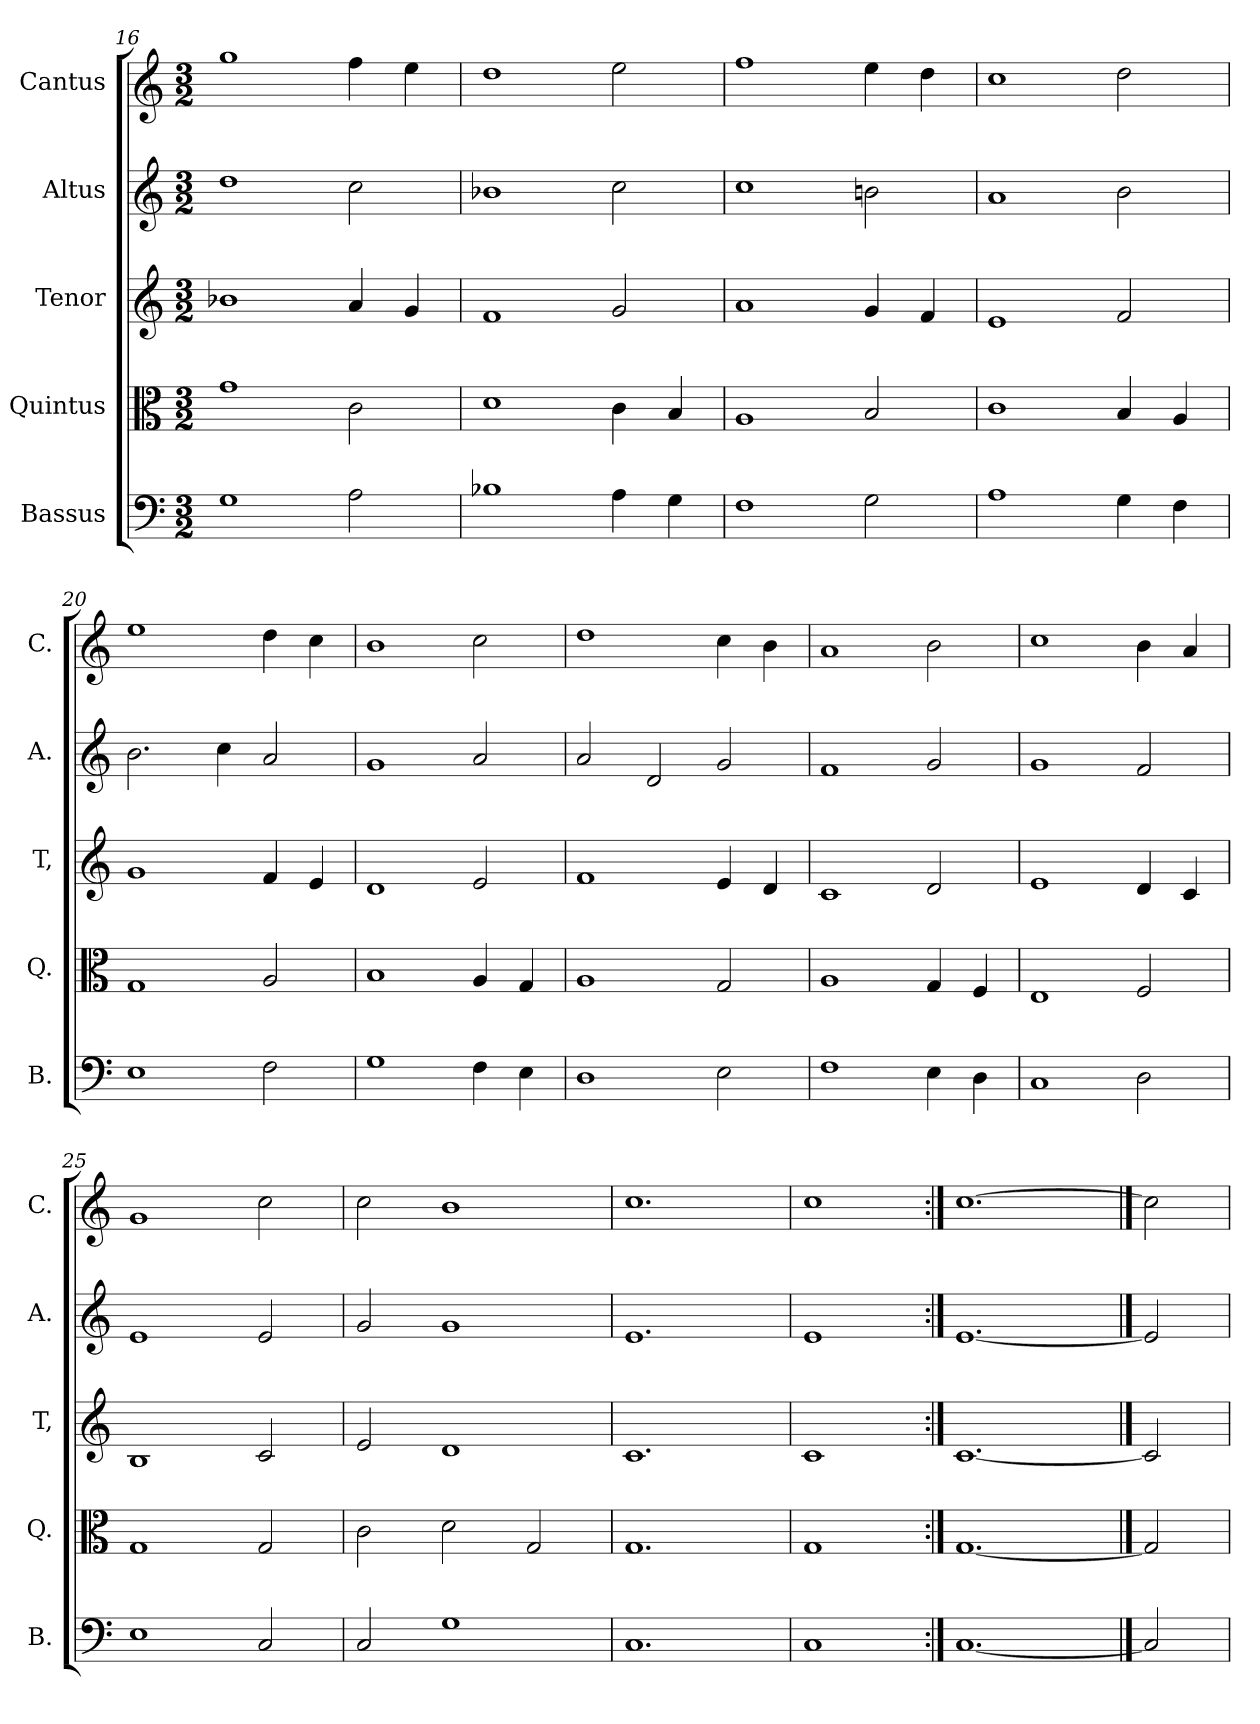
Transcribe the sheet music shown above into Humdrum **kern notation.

**kern	**kern	**kern	**kern	**kern
*part5	*part4	*part3	*part2	*part1
*staff5	*staff4	*staff3	*staff2	*staff1
*I"Bassus	*I"Quintus	*I"Tenor	*I"Altus	*I"Cantus
*I'B.	*I'Q.	*I'T,	*I'A.	*I'C.
*clefF4	*clefC3	*clefG2	*clefG2	*clefG2
*k[]	*k[]	*k[]	*k[]	*k[]
*M3/2	*M3/2	*M3/2	*M3/2	*M3/2
=16	=16	=16	=16	=16
1G	1g	1b-X	1dd	1gg
2A\	2c\	4a/	2cc\	4ff\
.	.	4g/	.	4ee\
=17	=17	=17	=17	=17
1B-X	1d	1f	1b-X	1dd
4A\	4c\	2g/	2cc\	2ee\
4G\	4B/	.	.	.
=18	=18	=18	=18	=18
1F	1A	1a	1cc	1ff
2G\	2B/	4g/	2bn\	4ee\
.	.	4f/	.	4dd\
=19	=19	=19	=19	=19
1A	1c	1e	1a	1cc
4G\	4B/	2f/	2b\	2dd\
4F\	4A/	.	.	.
=20	=20	=20	=20	=20
1E	1G	1g	2.b\	1ee
.	.	.	4cc\	.
2F\	2A/	4f/	2a/	4dd\
.	.	4e/	.	4cc\
=21	=21	=21	=21	=21
1G	1B	1d	1g	1b
4F\	4A/	2e/	2a/	2cc\
4E\	4G/	.	.	.
!!LO:LB:g=z
=22	=22	=22	=22	=22
1D	1A	1f	2a/	1dd
.	.	.	2d/	.
2E\	2G/	4e/	2g/	4cc\
.	.	4d/	.	4b\
=23	=23	=23	=23	=23
1F	1A	1c	1f	1a
4E\	4G/	2d/	2g/	2b\
4D\	4F/	.	.	.
=24	=24	=24	=24	=24
1C	1E	1e	1g	1cc
2D\	2F/	4d/	2f/	4b\
.	.	4c/	.	4a/
=25	=25	=25	=25	=25
1E	1G	1B	1e	1g
2C/	2G/	2c/	2e/	2cc\
=26	=26	=26	=26	=26
2C/	2c\	2e/	2g/	2cc\
1G	2d\	1d	1g	1b
.	2G/	.	.	.
=27	=27	=27	=27	=27
1.C	1.G	1.c	1.e	1.cc
=28	=28	=28	=28	=28
1C	1G	1c	1e	1cc
=29:|!	=29:|!	=29:|!	=29:|!	=29:|!
[1.C	[1.G	[1.c	[1.e	[1.cc
==30	==30	==30	==30	==30
2C]	2G]	2c]	2e]	2cc]
=	=	=	=	=
*-	*-	*-	*-	*-
